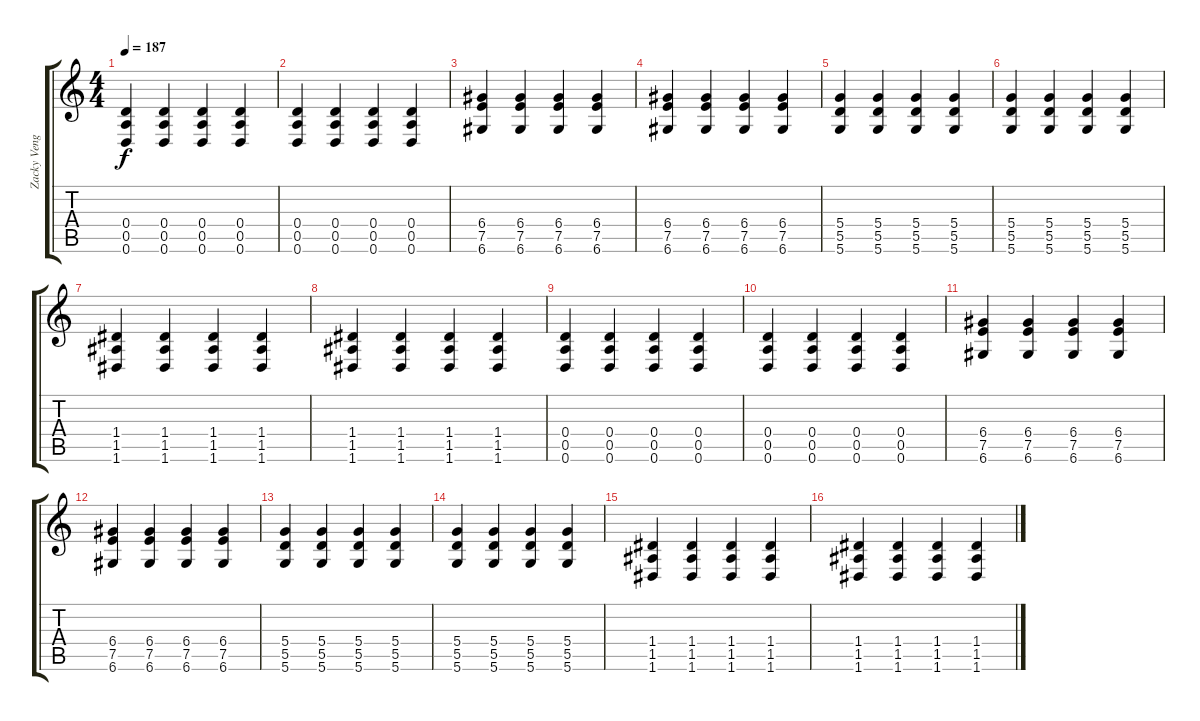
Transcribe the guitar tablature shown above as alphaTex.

\track ("Zacky Vengeance (Rhythm)" "Zacky Veng") {instrument distortionguitar}
\staff {score tabs}
\tuning (E4 B3 G3 D3 A2 D2) {hide}
\ts (4 4)
\tempo 187
\clef g2
\ks c
(0.4 0.5 0.6).4{dy f} (0.4 0.5 0.6).4 (0.4 0.5 0.6).4 (0.4 0.5 0.6).4 |
(0.4 0.5 0.6).4 (0.4 0.5 0.6).4 (0.4 0.5 0.6).4 (0.4 0.5 0.6).4 |
(6.4 7.5 6.6).4 (6.4 7.5 6.6).4 (6.4 7.5 6.6).4 (6.4 7.5 6.6).4 |
(6.4 7.5 6.6).4 (6.4 7.5 6.6).4 (6.4 7.5 6.6).4 (6.4 7.5 6.6).4 |
(5.4 5.5 5.6).4 (5.4 5.5 5.6).4 (5.4 5.5 5.6).4 (5.4 5.5 5.6).4 |
(5.4 5.5 5.6).4 (5.4 5.5 5.6).4 (5.4 5.5 5.6).4 (5.4 5.5 5.6).4 |
(1.4 1.5 1.6).4 (1.4 1.5 1.6).4 (1.4 1.5 1.6).4 (1.4 1.5 1.6).4 |
(1.4 1.5 1.6).4 (1.4 1.5 1.6).4 (1.4 1.5 1.6).4 (1.4 1.5 1.6).4 |
(0.4 0.5 0.6).4 (0.4 0.5 0.6).4 (0.4 0.5 0.6).4 (0.4 0.5 0.6).4 |
(0.4 0.5 0.6).4 (0.4 0.5 0.6).4 (0.4 0.5 0.6).4 (0.4 0.5 0.6).4 |
(6.4 7.5 6.6).4 (6.4 7.5 6.6).4 (6.4 7.5 6.6).4 (6.4 7.5 6.6).4 |
(6.4 7.5 6.6).4 (6.4 7.5 6.6).4 (6.4 7.5 6.6).4 (6.4 7.5 6.6).4 |
(5.4 5.5 5.6).4 (5.4 5.5 5.6).4 (5.4 5.5 5.6).4 (5.4 5.5 5.6).4 |
(5.4 5.5 5.6).4 (5.4 5.5 5.6).4 (5.4 5.5 5.6).4 (5.4 5.5 5.6).4 |
(1.4 1.5 1.6).4 (1.4 1.5 1.6).4 (1.4 1.5 1.6).4 (1.4 1.5 1.6).4 |
(1.4 1.5 1.6).4 (1.4 1.5 1.6).4 (1.4 1.5 1.6).4 (1.4 1.5 1.6).4
